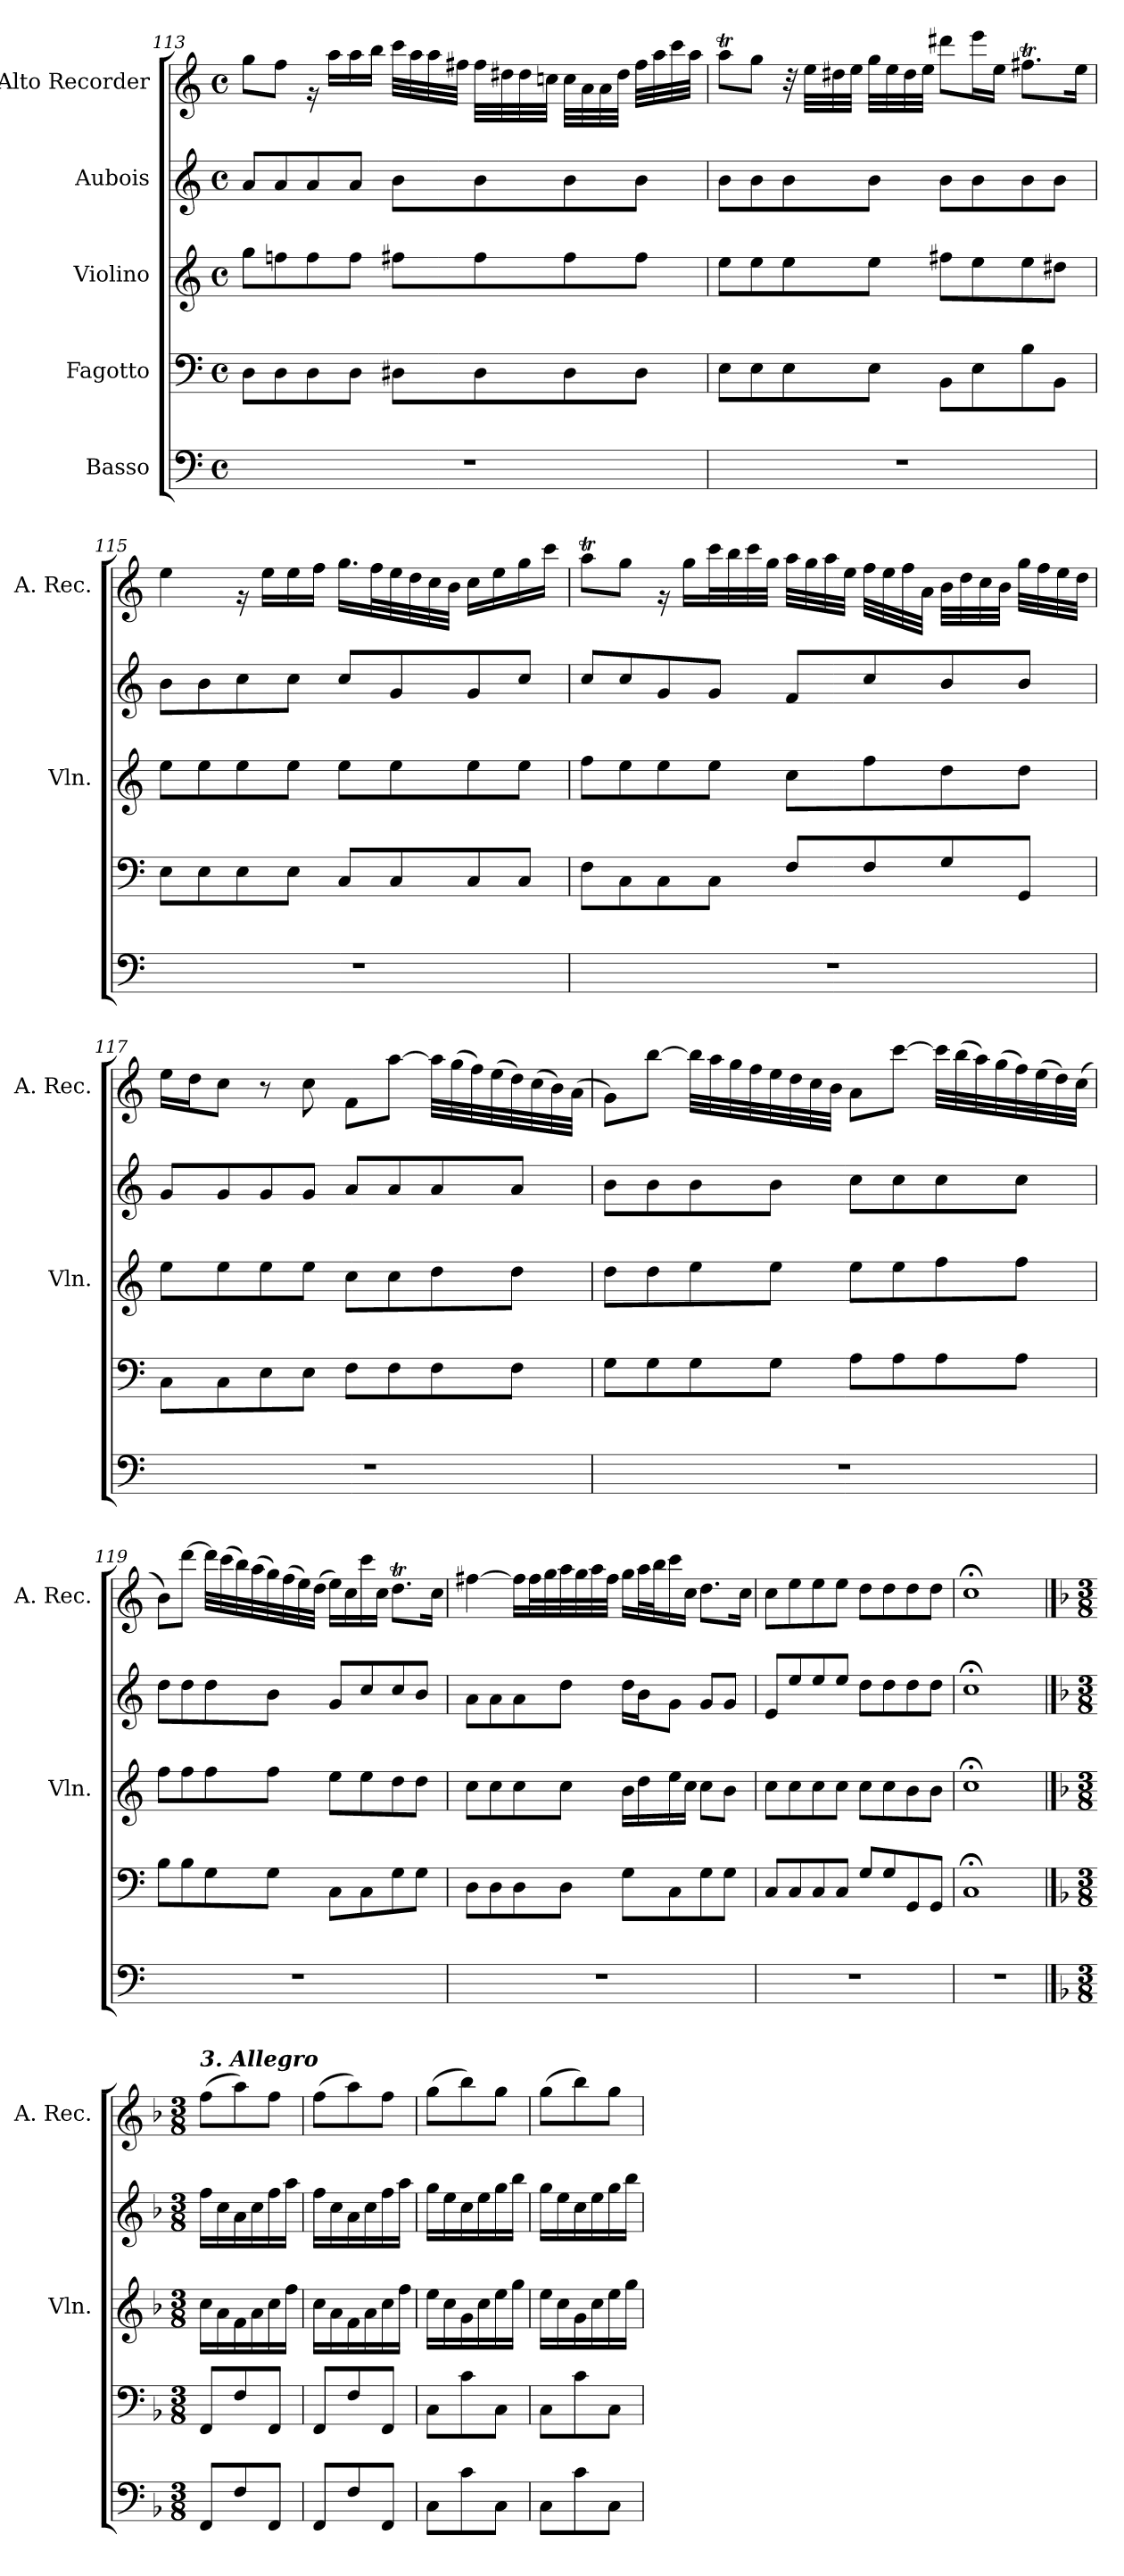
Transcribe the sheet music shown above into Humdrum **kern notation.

**kern	**kern	**kern	**kern	**kern
*part5	*part4	*part3	*part2	*part1
*staff5	*staff4	*staff3	*staff2	*staff1
*I"Basso	*I"Fagotto	*I"Violino	*I"Aubois	*I"Alto Recorder
*	*	*I'Vln.	*	*I'A. Rec.
*clefF4	*clefF4	*clefG2	*clefG2	*clefG2
*k[]	*k[]	*k[]	*k[]	*k[]
*M4/4	*M4/4	*M4/4	*M4/4	*M4/4
*met(c)	*met(c)	*met(c)	*met(c)	*met(c)
=113	=113	=113	=113	=113
1r	8D\L	8gg\L	8a/L	8gg\L
.	8D\	8ffn\	8a/	8ff\J
.	8D\	8ff\	8a/	16rg
.	.	.	.	16aa\LL
.	8D\J	8ff\J	8a/J	16aa\
.	.	.	.	16bb\JJ
.	8D#X\L	8ff#X\L	8b\L	32ccc\LLL
.	.	.	.	32aa\
.	.	.	.	32aa\
.	.	.	.	32ff#X\JJJ
.	8D#\	8ff#\	8b\	32ff#\LLL
.	.	.	.	32dd#X\
.	.	.	.	32dd#\
.	.	.	.	32ccn\JJJ
.	8D#\	8ff#\	8b\	32cc\LLL
.	.	.	.	32a\
.	.	.	.	32a\
.	.	.	.	32dd#\JJJ
.	8D#\J	8ff#\J	8b\J	32ff#\LLL
.	.	.	.	32aa\
.	.	.	.	32ccc\
.	.	.	.	32aa\JJJ
=114	=114	=114	=114	=114
1r	8E\L	8ee\L	8b\L	8aaT\L
.	8E\	8ee\	8b\	8gg\J
.	8E\	8ee\	8b\	32r
.	.	.	.	32ee\LLL
.	.	.	.	32dd#X\
.	.	.	.	32ee\JJJ
.	8E\J	8ee\J	8b\J	32gg\LLL
.	.	.	.	32ee\
.	.	.	.	32dd#\
.	.	.	.	32ee\JJJ
.	8BB\L	8ff#X\L	8b\L	8ddd#X\L
.	8E\	8ee\	8b\	16eee\L
.	.	.	.	16ee\JJ
.	8B\	8ee\	8b\	8.ff#Xt\L
.	8BB\J	8dd#X\J	8b\J	.
.	.	.	.	16ee\Jk
=115	=115	=115	=115	=115
1r	8E\L	8ee\L	8b\L	4ee\
.	8E\	8ee\	8b\	.
.	8E\	8ee\	8cc\	16rg
.	.	.	.	16ee\LL
.	8E\J	8ee\J	8cc\J	16ee\
.	.	.	.	16ff\JJ
.	8C/L	8ee\L	8cc/L	16.gg\LL
.	.	.	.	32ff\L
.	8C/	8ee\	8g/	32ee\
.	.	.	.	32dd\
.	.	.	.	32cc\
.	.	.	.	32b\JJJ
.	8C/	8ee\	8g/	16cc\LL
.	.	.	.	16ee\
.	8C/J	8ee\J	8cc/J	16gg\
.	.	.	.	16ccc\JJ
!!LO:LB:g=z
=116	=116	=116	=116	=116
1r	8F\L	8ff\L	8cc/L	8aaT\L
.	8C\	8ee\	8cc/	8gg\J
.	8C\	8ee\	8g/	16rg
.	.	.	.	16gg\LL
.	8C\J	8ee\J	8g/J	32ccc\L
.	.	.	.	32bb\
.	.	.	.	32ccc\
.	.	.	.	32gg\JJJ
.	8F/L	8cc\L	8f/L	32aa\LLL
.	.	.	.	32gg\
.	.	.	.	32aa\
.	.	.	.	32ee\JJJ
.	8F/	8ff\	8cc/	32ff\LLL
.	.	.	.	32ee\
.	.	.	.	32ff\
.	.	.	.	32a\JJJ
.	8G/	8dd\	8b/	32b\LLL
.	.	.	.	32dd\
.	.	.	.	32cc\
.	.	.	.	32b\JJJ
.	8GG/J	8dd\J	8b/J	32gg\LLL
.	.	.	.	32ff\
.	.	.	.	32ee\
.	.	.	.	32dd\JJJ
=117	=117	=117	=117	=117
1r	8C\L	8ee\L	8g/L	16ee\LL
.	.	.	.	16dd\J
.	8C\	8ee\	8g/	8cc\J
.	8E\	8ee\	8g/	8r
.	8E\J	8ee\J	8g/J	8cc\
.	8F\L	8cc\L	8a/L	8f\L
.	8F\	8cc\	8a/	[8aa\J
.	8F\	8dd\	8a/	32aa\LLL]
.	.	.	.	(>32gg\
.	.	.	.	32ff\)
.	.	.	.	(>32ee\
.	8F\J	8dd\J	8a/J	32dd\)
.	.	.	.	(>32cc\
.	.	.	.	32b\)
.	.	.	.	(>32a\JJJ
=118	=118	=118	=118	=118
1r	8G\L	8dd\L	8b\L	8g\L)
.	8G\	8dd\	8b\	[8bb\J
.	8G\	8ee\	8b\	32bb\LLL]
.	.	.	.	32aa\
.	.	.	.	32gg\
.	.	.	.	32ff\
.	8G\J	8ee\J	8b\J	32ee\
.	.	.	.	32dd\
.	.	.	.	32cc\
.	.	.	.	32b\JJJ
.	8A\L	8ee\L	8cc\L	8a\L
.	8A\	8ee\	8cc\	[8ccc\J
.	8A\	8ff\	8cc\	32ccc\LLL]
.	.	.	.	(>32bb\
.	.	.	.	32aa\)
.	.	.	.	(>32gg\
.	8A\J	8ff\J	8cc\J	32ff\)
.	.	.	.	(>32ee\
.	.	.	.	32dd\)
.	.	.	.	(>32cc\JJJ
=119	=119	=119	=119	=119
1r	8B\L	8ff\L	8dd\L	8b\L)
.	8B\	8ff\	8dd\	[8ddd\J
.	8G\	8ff\	8dd\	32ddd\LLL]
.	.	.	.	(>32ccc\
.	.	.	.	32bb\)
.	.	.	.	(>32aa\
.	8G\J	8ff\J	8b\J	32gg\)
.	.	.	.	(>32ff\
.	.	.	.	32ee\)
.	.	.	.	(>32dd\JJJ
.	8C\L	8ee\L	8g/L	16ee\LL)
.	.	.	.	16cc\
.	8C\	8ee\	8cc/	16ccc\
.	.	.	.	16cc\JJ
.	8G\	8dd\	8cc/	8.ddT\L
.	8G\J	8dd\J	8b/J	.
.	.	.	.	16cc\Jk
!!LO:PB:g=z
=120	=120	=120	=120	=120
1r	8D\L	8cc\L	8a\L	[4ff#X\
.	8D\	8cc\	8a\	.
.	8D\	8cc\	8a\	16ff#\LL]
.	.	.	.	32ff#\L
.	.	.	.	32gg\
.	8D\J	8cc\J	8dd\J	32aa\
.	.	.	.	32gg\
.	.	.	.	32aa\
.	.	.	.	32ff#\JJJ
.	8G\L	16b\LL	16dd\LL	16gg\LL
.	.	16dd\	16b\J	32aa\L
.	.	.	.	32bb\J
.	8C\	16ee\	8g\J	16ccc\
.	.	16cc\JJ	.	16cc\JJ
.	8G\	8cc\L	8g/L	8.dd\L
.	8G\J	8b\J	8g/J	.
.	.	.	.	16cc\Jk
=121	=121	=121	=121	=121
1r	8C/L	8cc\L	8e/L	8cc\L
.	8C/	8cc\	8ee/	8ee\
.	8C/	8cc\	8ee/	8ee\
.	8C/J	8cc\J	8ee/J	8ee\J
.	8G/L	8cc\L	8dd\L	8dd\L
.	8G/	8cc\	8dd\	8dd\
.	8GG/	8b\	8dd\	8dd\
.	8GG/J	8b\J	8dd\J	8dd\J
=122	=122	=122	=122	=122
1r	1C;<	1cc;<	1cc;<	1cc;<
!!LO:LB:g=z
==123	==123	==123	==123	==123
*k[b-]	*k[b-]	*k[b-]	*k[b-]	*k[b-]
*M3/8	*M3/8	*M3/8	*M3/8	*M3/8
*	*	*	*	*MM75
!	!	!	!	!LO:TX:a:Bi:t=3. Allegro
8FF/L	8FF/L	16cc\LL	16ff\LL	(>8ff\L
.	.	16a\	16cc\	.
8F/	8F/	16f\	16a\	8aa\)
.	.	16a\	16cc\	.
8FF/J	8FF/J	16cc\	16ff\	8ff\J
.	.	16ff\JJ	16aa\JJ	.
=124	=124	=124	=124	=124
8FF/L	8FF/L	16cc\LL	16ff\LL	(>8ff\L
.	.	16a\	16cc\	.
8F/	8F/	16f\	16a\	8aa\)
.	.	16a\	16cc\	.
8FF/J	8FF/J	16cc\	16ff\	8ff\J
.	.	16ff\JJ	16aa\JJ	.
=125	=125	=125	=125	=125
8C\L	8C\L	16ee\LL	16gg\LL	(>8gg\L
.	.	16cc\	16ee\	.
8c\	8c\	16g\	16cc\	8bb-\)
.	.	16cc\	16ee\	.
8C\J	8C\J	16ee\	16gg\	8gg\J
.	.	16gg\JJ	16bb-\JJ	.
=126	=126	=126	=126	=126
8C\L	8C\L	16ee\LL	16gg\LL	(>8gg\L
.	.	16cc\	16ee\	.
8c\	8c\	16g\	16cc\	8bb-\)
.	.	16cc\	16ee\	.
8C\J	8C\J	16ee\	16gg\	8gg\J
.	.	16gg\JJ	16bb-\JJ	.
=	=	=	=	=
*-	*-	*-	*-	*-
